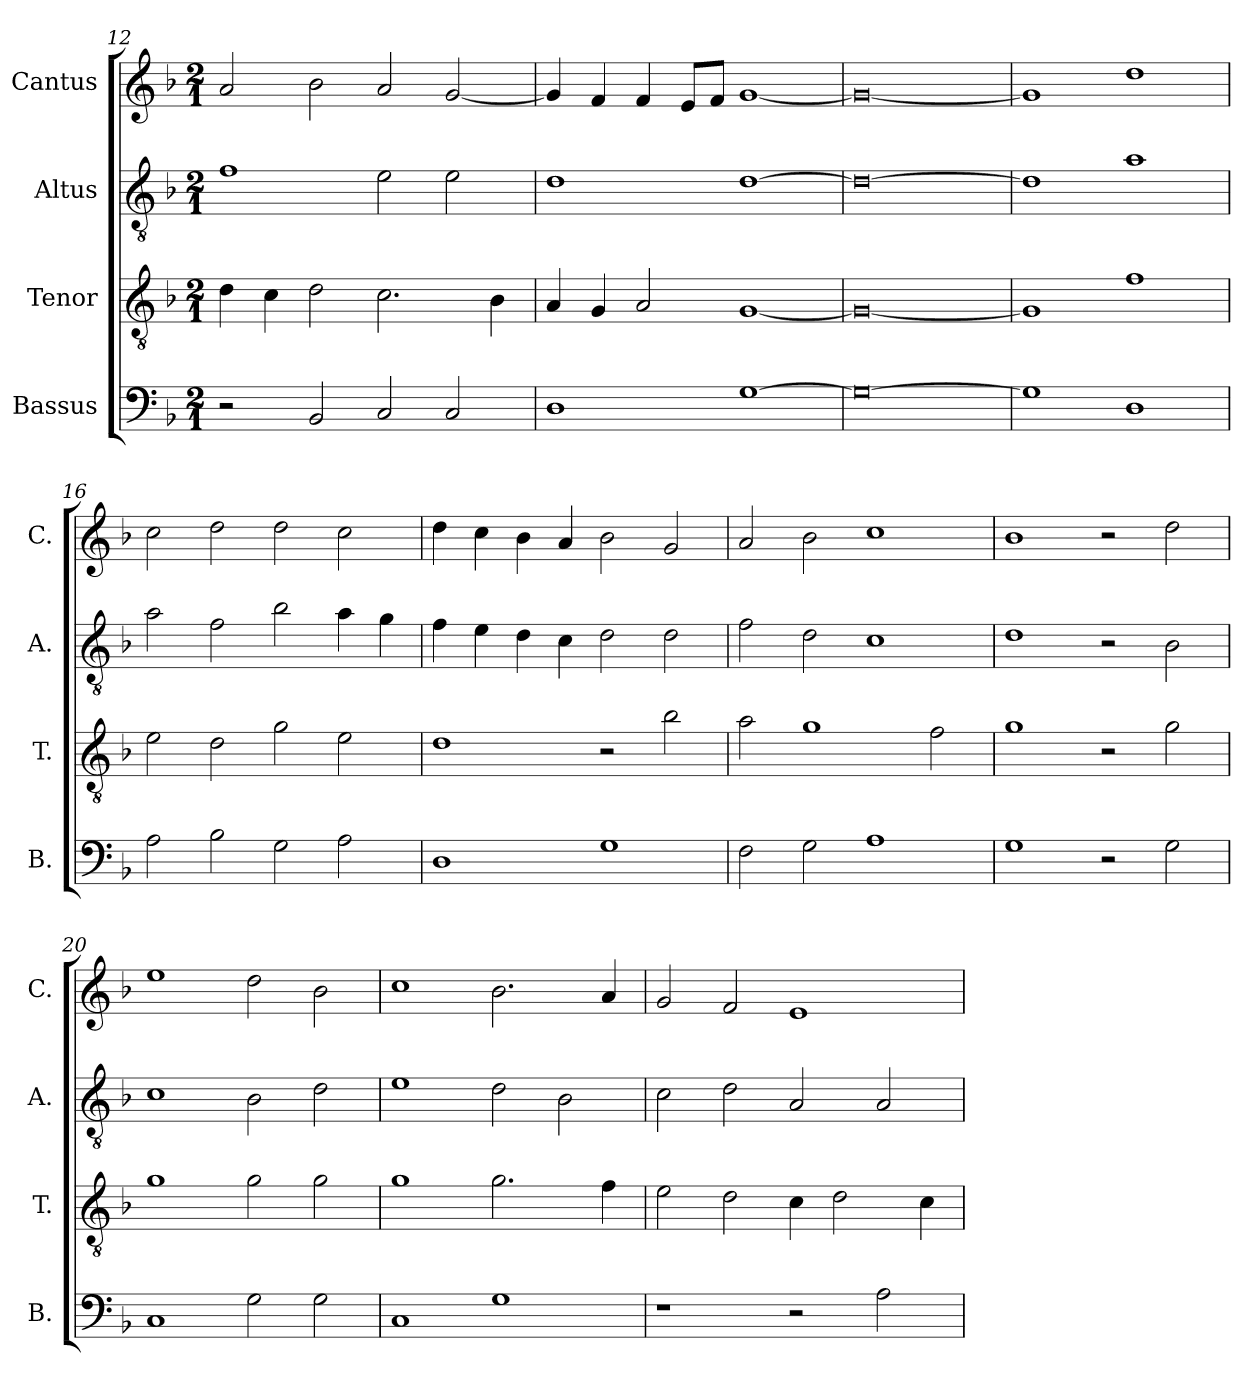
**kern	**kern	**kern	**kern
*part4	*part3	*part2	*part1
*staff4	*staff3	*staff2	*staff1
*I"Bassus	*I"Tenor	*I"Altus	*I"Cantus
*I'B.	*I'T.	*I'A.	*I'C.
*clefF4	*clefGv2	*clefGv2	*clefG2
*k[b-]	*k[b-]	*k[b-]	*k[b-]
*M2/1	*M2/1	*M2/1	*M2/1
=12	=12	=12	=12
2r	4d\	1f	2a/
.	4c\	.	.
2BB-/	2d\	.	2b-\
2C/	2.c\	2e\	2a/
2C/	.	2e\	[2g/
.	4B-\	.	.
!!LO:LB:g=z
=13	=13	=13	=13
1D	4A/	1d	4g/]
.	4G/	.	4f/
.	2A/	.	4f/
.	.	.	8e/L
.	.	.	8f/J
[1G	[1G	[1d	[1g
=14	=14	=14	=14
0G_	0G_	0d_	0g_
=15	=15	=15	=15
1G]	1G]	1d]	1g]
1D	1f	1a	1dd
=16	=16	=16	=16
2A\	2e\	2a\	2cc\
2B-\	2d\	2f\	2dd\
2G\	2g\	2b-\	2dd\
2A\	2e\	4a\	2cc\
.	.	4g\	.
=17	=17	=17	=17
1D	1d	4f\	4dd\
.	.	4e\	4cc\
.	.	4d\	4b-\
.	.	4c\	4a/
1G	2r	2d\	2b-\
.	2b-\	2d\	2g/
=18	=18	=18	=18
2F\	2a\	2f\	2a/
2G\	1g	2d\	2b-\
1A	.	1c	1cc
.	2f\	.	.
=19	=19	=19	=19
1G	1g	1d	1b-
2r	2r	2r	2r
2G\	2g\	2B-\	2dd\
!!LO:PB:g=z
=20	=20	=20	=20
1C	1g	1c	1ee
2G\	2g\	2B-\	2dd\
2G\	2g\	2d\	2b-\
=21	=21	=21	=21
1C	1g	1e	1cc
1G	2.g\	2d\	2.b-\
.	.	2B-\	.
.	4f\	.	4a/
=22	=22	=22	=22
1r	2e\	2c\	2g/
.	2d\	2d\	2f/
2r	4c\	2A/	1e
.	2d\	.	.
2A\	.	2A/	.
.	4c\	.	.
=	=	=	=
*-	*-	*-	*-
